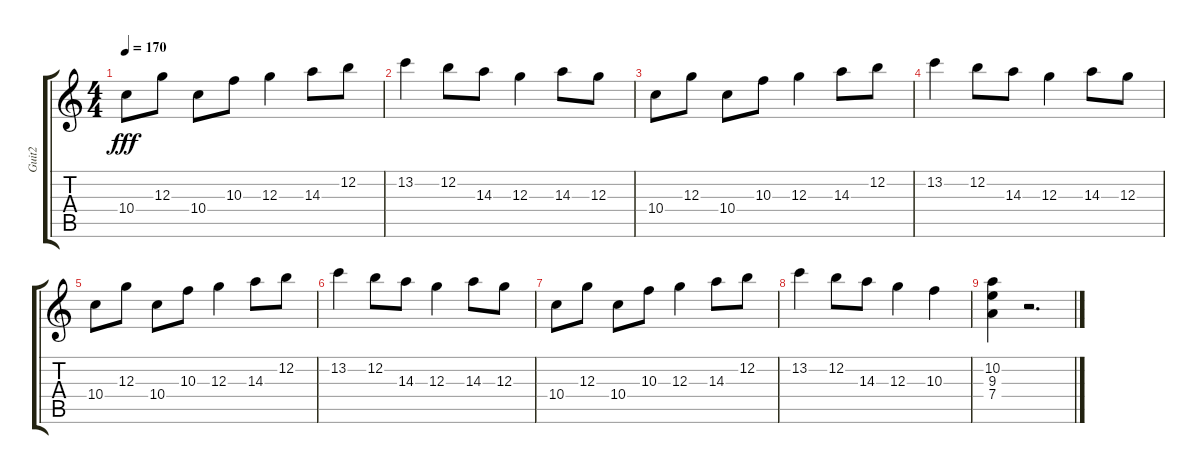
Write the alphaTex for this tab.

\track ("Guit2" "Guit2") {instrument overdrivenguitar}
\staff {score tabs}
\tuning (E4 B3 G3 D3 A2 E2) {hide}
\ts (4 4)
\tempo 170
\clef g2
\ks c
10.4.8{dy fff} 12.3.8 10.4.8 10.3.8 12.3.4 14.3.8 12.2.8 |
13.2.4 12.2.8 14.3.8 12.3.4 14.3.8 12.3.8 |
10.4.8 12.3.8 10.4.8 10.3.8 12.3.4 14.3.8 12.2.8 |
13.2.4 12.2.8 14.3.8 12.3.4 14.3.8 12.3.8 |
10.4.8 12.3.8 10.4.8 10.3.8 12.3.4 14.3.8 12.2.8 |
13.2.4 12.2.8 14.3.8 12.3.4 14.3.8 12.3.8 |
10.4.8 12.3.8 10.4.8 10.3.8 12.3.4 14.3.8 12.2.8 |
13.2.4 12.2.8 14.3.8 12.3.4 10.3.4 |
(10.2 9.3 7.4).4 r.2{d}
